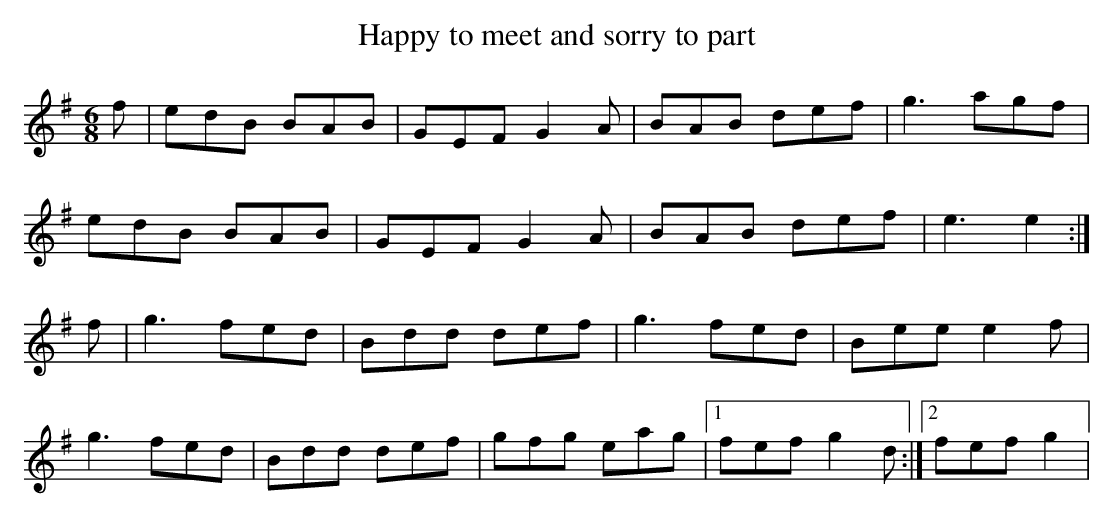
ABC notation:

X:1
T:Happy to meet and sorry to part
M:6/8
L:1/8
K:G
f|edB BAB|GEF G2A|BAB def|g3 agf|!
edB BAB|GEF G2A|BAB def|e3 e2:|!
f|g3 fed|Bdd def|g3 fed|Bee e2f|!
g3 fed|Bdd def|gfg eag|1 fef g2d:|2 fef g2|!
